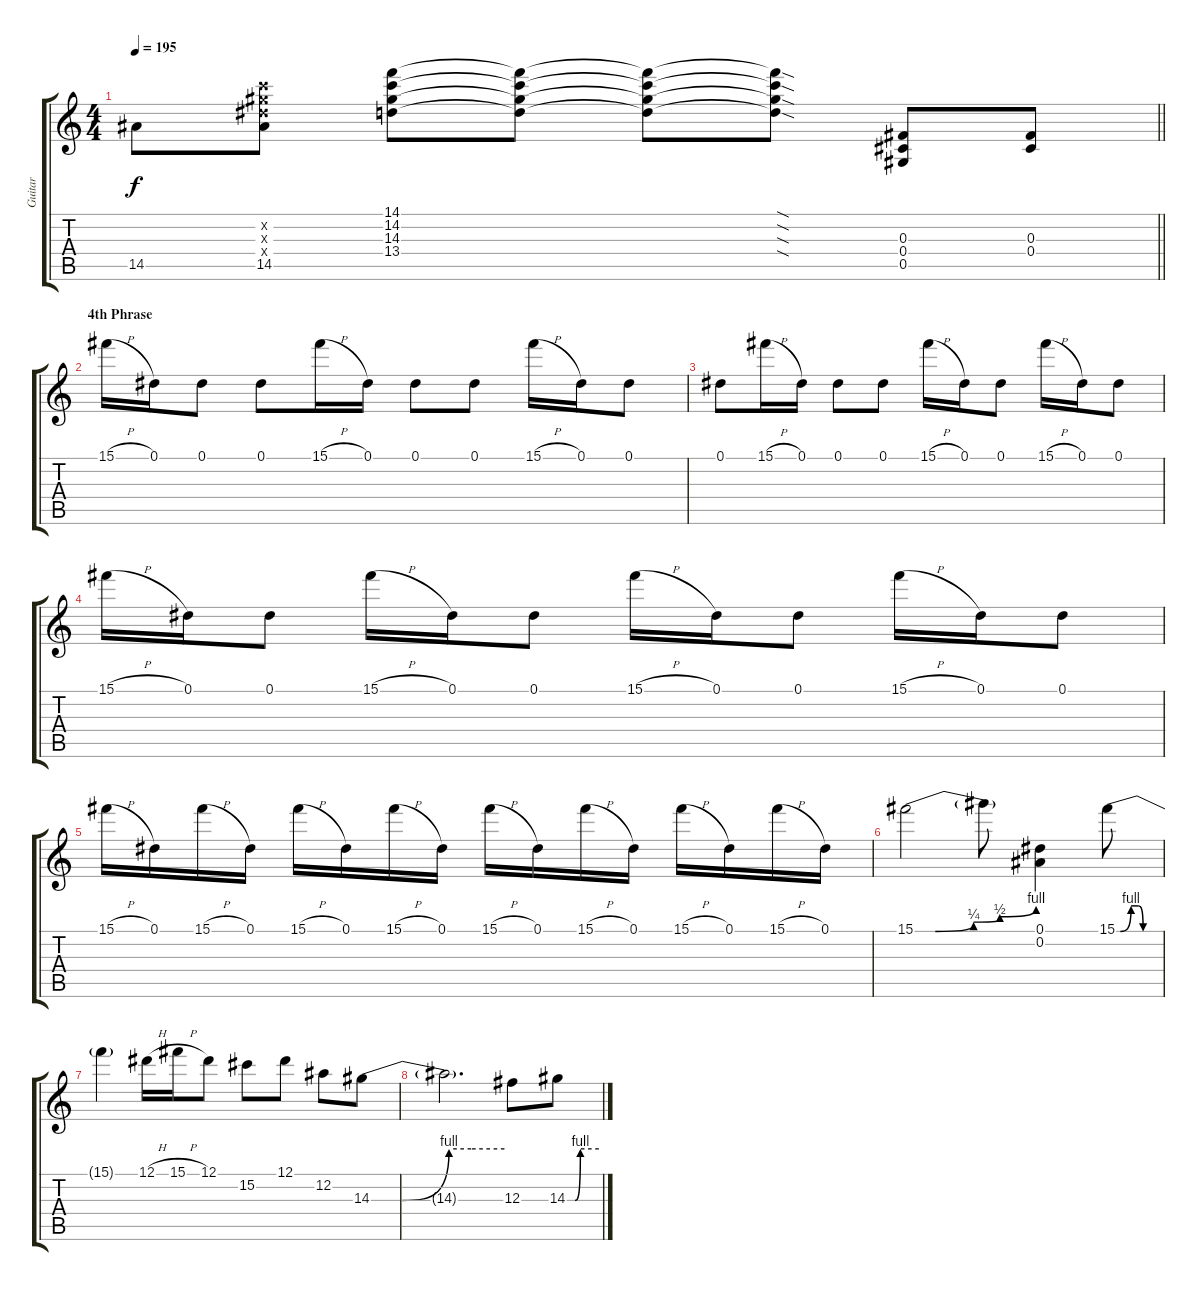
\track ("Guitar" "Guitar") {instrument electricguitarjazz}
\staff {score tabs}
\tuning (Eb4 Bb3 Gb3 Db3 Ab2 Eb2) {hide}
\ts (4 4)
\tempo 195
\clef g2
\barLineRight lightlight
\ks c
14.5.8{dy f} (14.2{x} 14.3{x} 14.4{x} 14.5).8 (14.1 14.2 14.3 13.4).8 (14.1{t} 14.2{t} 14.3{t} 13.4{t}).8 (14.1{t} 14.2{t} 14.3{t} 13.4{t}).8 (14.1{sod t} 14.2{sod t} 14.3{sod t} 13.4{sod t}).8 (0.3 0.4 0.5).8 (0.3 0.4).8 |
\section ("" "4th Phrase")
15.1{h}.16 0.1.16 0.1.8 0.1.8 15.1{h}.16 0.1.16 0.1.8 0.1.8 15.1{h}.16 0.1.16 0.1.8 |
0.1.8 15.1{h}.16 0.1.16 0.1.8 0.1.8 15.1{h}.16 0.1.16 0.1.8 15.1{h}.16 0.1.16 0.1.8 |
15.1{h}.16 0.1.16 0.1.8 15.1{h}.16 0.1.16 0.1.8 15.1{h}.16 0.1.16 0.1.8 15.1{h}.16 0.1.16 0.1.8 |
15.1{h}.16 0.1.16 15.1{h}.16 0.1.16 15.1{h}.16 0.1.16 15.1{h}.16 0.1.16 15.1{h}.16 0.1.16 15.1{h}.16 0.1.16 15.1{h}.16 0.1.16 15.1{h}.16 0.1.16 |
15.1{be (custom 0 0 10 0 29 1 42 2 60 4)}.2 15.1{t}.8 (0.1 0.2).4 15.1{be (custom 0 0 5 0 20 4 30 4 37 0 60 0)}.8 |
15.1{t}.4 12.1{h}.16 15.1{h}.16 12.1.8 15.2.8 12.1.8 12.2.8 14.3{be (custom 0 0 14 0 35 4 45 4 60 4)}.8 |
14.3{t}.2{d} 12.3.8 14.3{be (custom 0 0 15 0 25 4 60 4)}.8
